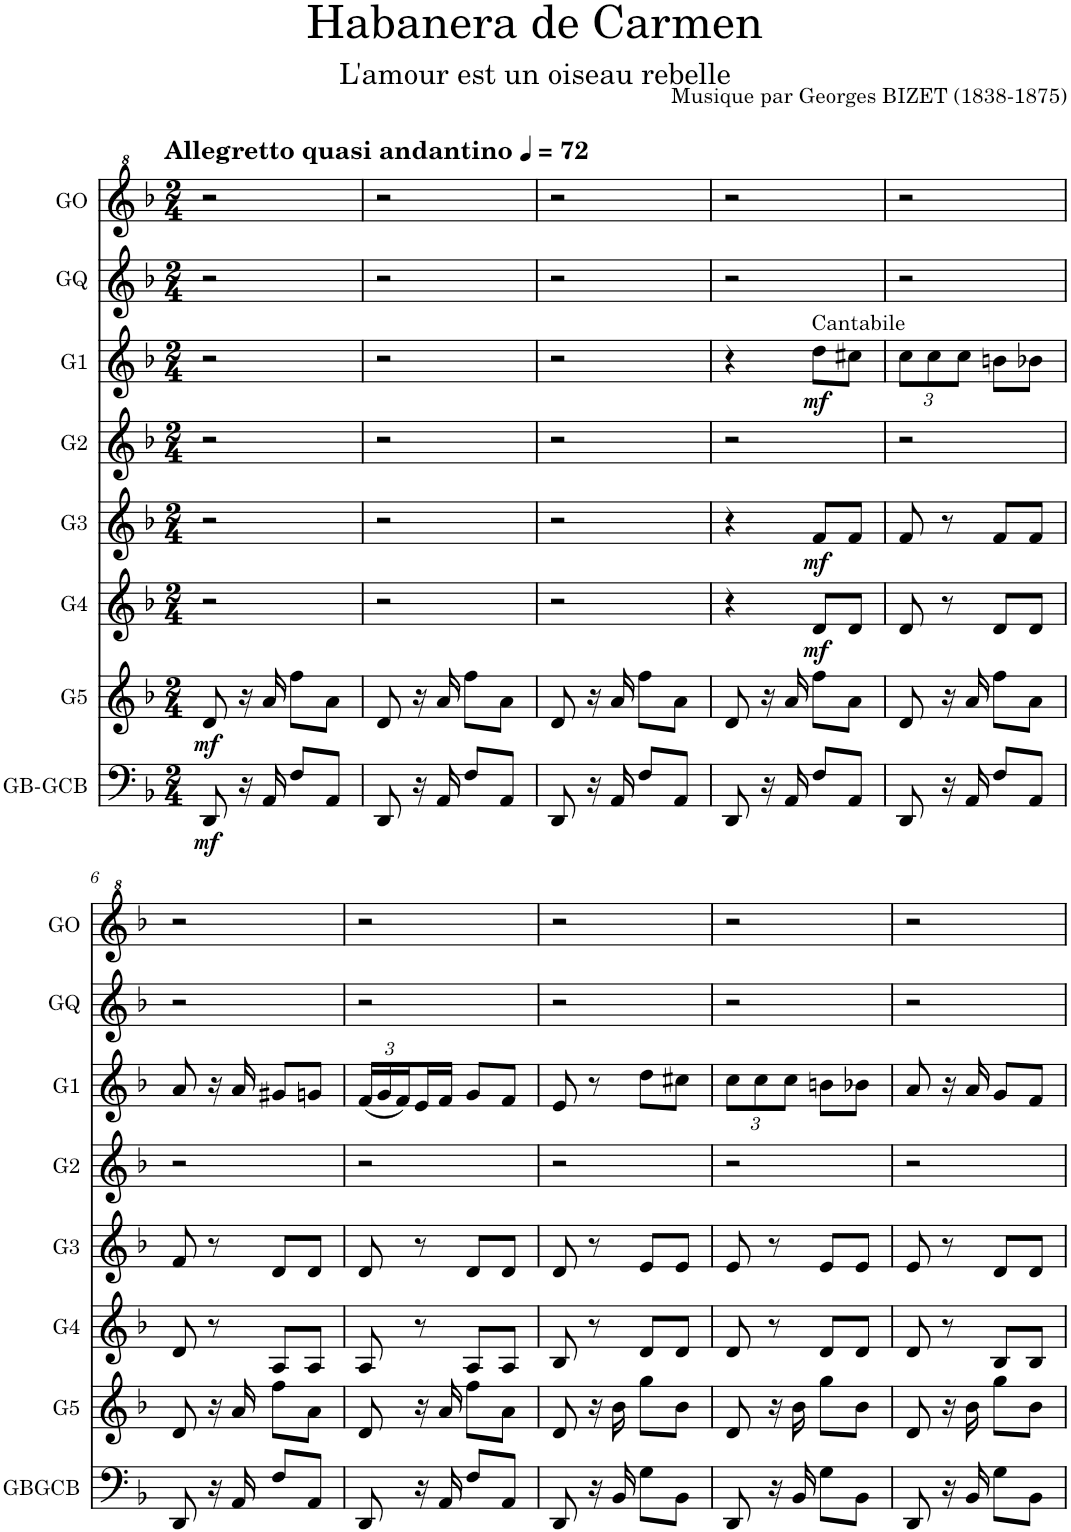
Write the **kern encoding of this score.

**kern	**dynam	**kern	**dynam	**kern	**dynam	**kern	**dynam	**kern	**kern	**dynam	**kern	**kern
*part8	*part8	*part7	*part7	*part6	*part6	*part5	*part5	*part4	*part3	*part3	*part2	*part1
*staff8	*staff8	*staff7	*staff7	*staff6	*staff6	*staff5	*staff5	*staff4	*staff3	*staff3	*staff2	*staff1
*I"GB-GCB	*	*I"G5	*	*I"G4	*	*I"G3	*	*I"G2	*I"G1	*	*I"GQ	*I"GO
*I'GBGCB	*	*I'G5	*	*I'G4	*	*I'G3	*	*I'G2	*I'G1	*	*I'GQ	*I'GO
*clefF4	*	*clefG2	*	*clefG2	*	*clefG2	*	*clefG2	*clefG2	*	*clefG2	*clefG^2
*Trd7c12	*	*Trd7c12	*	*Trd7c12	*	*Trd7c12	*	*Trd7c12	*Trd7c12	*	*Trd3c5	*Trd7c12
*k[b-]	*	*k[b-]	*	*k[b-]	*	*k[b-]	*	*k[b-]	*k[b-]	*	*k[b-]	*k[b-]
*M2/4	*	*M2/4	*	*M2/4	*	*M2/4	*	*M2/4	*M2/4	*	*M2/4	*M2/4
*MM72	*	*MM72	*	*MM72	*	*MM72	*	*MM72	*MM72	*	*MM72	*MM72
=1	=1	=1	=1	=1	=1	=1	=1	=1	=1	=1	=1	=1
!	!	!	!	!	!	!	!	!	!	!	!	!LO:TX:a:B:t=Allegretto quasi andantino
!	!LO:DY:b	!	!LO:DY:b	!	!	!	!	!	!	!	!	!
8DD/	mf	8d/	mf	2r	.	2r	.	2r	2r	.	2r	2r
16r	.	16r	.	.	.	.	.	.	.	.	.	.
16AA/	.	16a/	.	.	.	.	.	.	.	.	.	.
8F/L	.	8ff\L	.	.	.	.	.	.	.	.	.	.
8AA/J	.	8a\J	.	.	.	.	.	.	.	.	.	.
=2	=2	=2	=2	=2	=2	=2	=2	=2	=2	=2	=2	=2
8DD/	.	8d/	.	2r	.	2r	.	2r	2r	.	2r	2r
16r	.	16r	.	.	.	.	.	.	.	.	.	.
16AA/	.	16a/	.	.	.	.	.	.	.	.	.	.
8F/L	.	8ff\L	.	.	.	.	.	.	.	.	.	.
8AA/J	.	8a\J	.	.	.	.	.	.	.	.	.	.
=3	=3	=3	=3	=3	=3	=3	=3	=3	=3	=3	=3	=3
8DD/	.	8d/	.	2r	.	2r	.	2r	2r	.	2r	2r
16r	.	16r	.	.	.	.	.	.	.	.	.	.
16AA/	.	16a/	.	.	.	.	.	.	.	.	.	.
8F/L	.	8ff\L	.	.	.	.	.	.	.	.	.	.
8AA/J	.	8a\J	.	.	.	.	.	.	.	.	.	.
=4	=4	=4	=4	=4	=4	=4	=4	=4	=4	=4	=4	=4
8DD/	.	8d/	.	4r	.	4r	.	2r	4r	.	2r	2r
16r	.	16r	.	.	.	.	.	.	.	.	.	.
16AA/	.	16a/	.	.	.	.	.	.	.	.	.	.
!	!	!	!	!	!	!	!	!	!LO:TX:a:t=Cantabile	!	!	!
!	!	!	!	!	!LO:DY:b	!	!LO:DY:b	!	!	!LO:DY:b	!	!
8F/L	.	8ff\L	.	8d/L	mf	8f/L	mf	.	8dd\L	mf	.	.
8AA/J	.	8a\J	.	8d/J	.	8f/J	.	.	8cc#X\J	.	.	.
=5	=5	=5	=5	=5	=5	=5	=5	=5	=5	=5	=5	=5
*	*	*	*	*	*	*	*	*	*Xbrackettup	*	*	*
8DD/	.	8d/	.	8d/	.	8f/	.	2r	12cc\L	.	2r	2r
.	.	.	.	.	.	.	.	.	12cc\	.	.	.
16r	.	16r	.	8r	.	8r	.	.	.	.	.	.
.	.	.	.	.	.	.	.	.	12cc\J	.	.	.
16AA/	.	16a/	.	.	.	.	.	.	.	.	.	.
8F/L	.	8ff\L	.	8d/L	.	8f/L	.	.	8bn\L	.	.	.
8AA/J	.	8a\J	.	8d/J	.	8f/J	.	.	8b-X\J	.	.	.
!!LO:LB:g=z
=6	=6	=6	=6	=6	=6	=6	=6	=6	=6	=6	=6	=6
8DD/	.	8d/	.	8d/	.	8f/	.	2r	8a/	.	2r	2r
16r	.	16r	.	8r	.	8r	.	.	16r	.	.	.
16AA/	.	16a/	.	.	.	.	.	.	16a/	.	.	.
8F/L	.	8ff\L	.	8A/L	.	8d/L	.	.	8g#X/L	.	.	.
8AA/J	.	8a\J	.	8A/J	.	8d/J	.	.	8gn/J	.	.	.
=7	=7	=7	=7	=7	=7	=7	=7	=7	=7	=7	=7	=7
8DD/	.	8d/	.	8A/	.	8d/	.	2r	(24f/LL	.	2r	2r
.	.	.	.	.	.	.	.	.	24g/	.	.	.
.	.	.	.	.	.	.	.	.	24f/)	.	.	.
16r	.	16r	.	8r	.	8r	.	.	16e/	.	.	.
16AA/	.	16a/	.	.	.	.	.	.	16f/JJ	.	.	.
8F/L	.	8ff\L	.	8A/L	.	8d/L	.	.	8g/L	.	.	.
8AA/J	.	8a\J	.	8A/J	.	8d/J	.	.	8f/J	.	.	.
=8	=8	=8	=8	=8	=8	=8	=8	=8	=8	=8	=8	=8
8DD/	.	8d/	.	8B-/	.	8d/	.	2r	8e/	.	2r	2r
16r	.	16r	.	8r	.	8r	.	.	8r	.	.	.
16BB-/	.	16b-\	.	.	.	.	.	.	.	.	.	.
8G\L	.	8gg\L	.	8d/L	.	8e/L	.	.	8dd\L	.	.	.
8BB-\J	.	8b-\J	.	8d/J	.	8e/J	.	.	8cc#X\J	.	.	.
=9	=9	=9	=9	=9	=9	=9	=9	=9	=9	=9	=9	=9
8DD/	.	8d/	.	8d/	.	8e/	.	2r	12cc\L	.	2r	2r
.	.	.	.	.	.	.	.	.	12cc\	.	.	.
16r	.	16r	.	8r	.	8r	.	.	.	.	.	.
.	.	.	.	.	.	.	.	.	12cc\J	.	.	.
16BB-/	.	16b-\	.	.	.	.	.	.	.	.	.	.
8G\L	.	8gg\L	.	8d/L	.	8e/L	.	.	8bn\L	.	.	.
8BB-\J	.	8b-\J	.	8d/J	.	8e/J	.	.	8b-X\J	.	.	.
=10	=10	=10	=10	=10	=10	=10	=10	=10	=10	=10	=10	=10
8DD/	.	8d/	.	8d/	.	8e/	.	2r	8a/	.	2r	2r
16r	.	16r	.	8r	.	8r	.	.	16r	.	.	.
16BB-/	.	16b-\	.	.	.	.	.	.	16a/	.	.	.
8G\L	.	8gg\L	.	8B-/L	.	8d/L	.	.	8g/L	.	.	.
8BB-\J	.	8b-\J	.	8B-/J	.	8d/J	.	.	8f/J	.	.	.
=	=	=	=	=	=	=	=	=	=	=	=	=
*-	*-	*-	*-	*-	*-	*-	*-	*-	*-	*-	*-	*-
